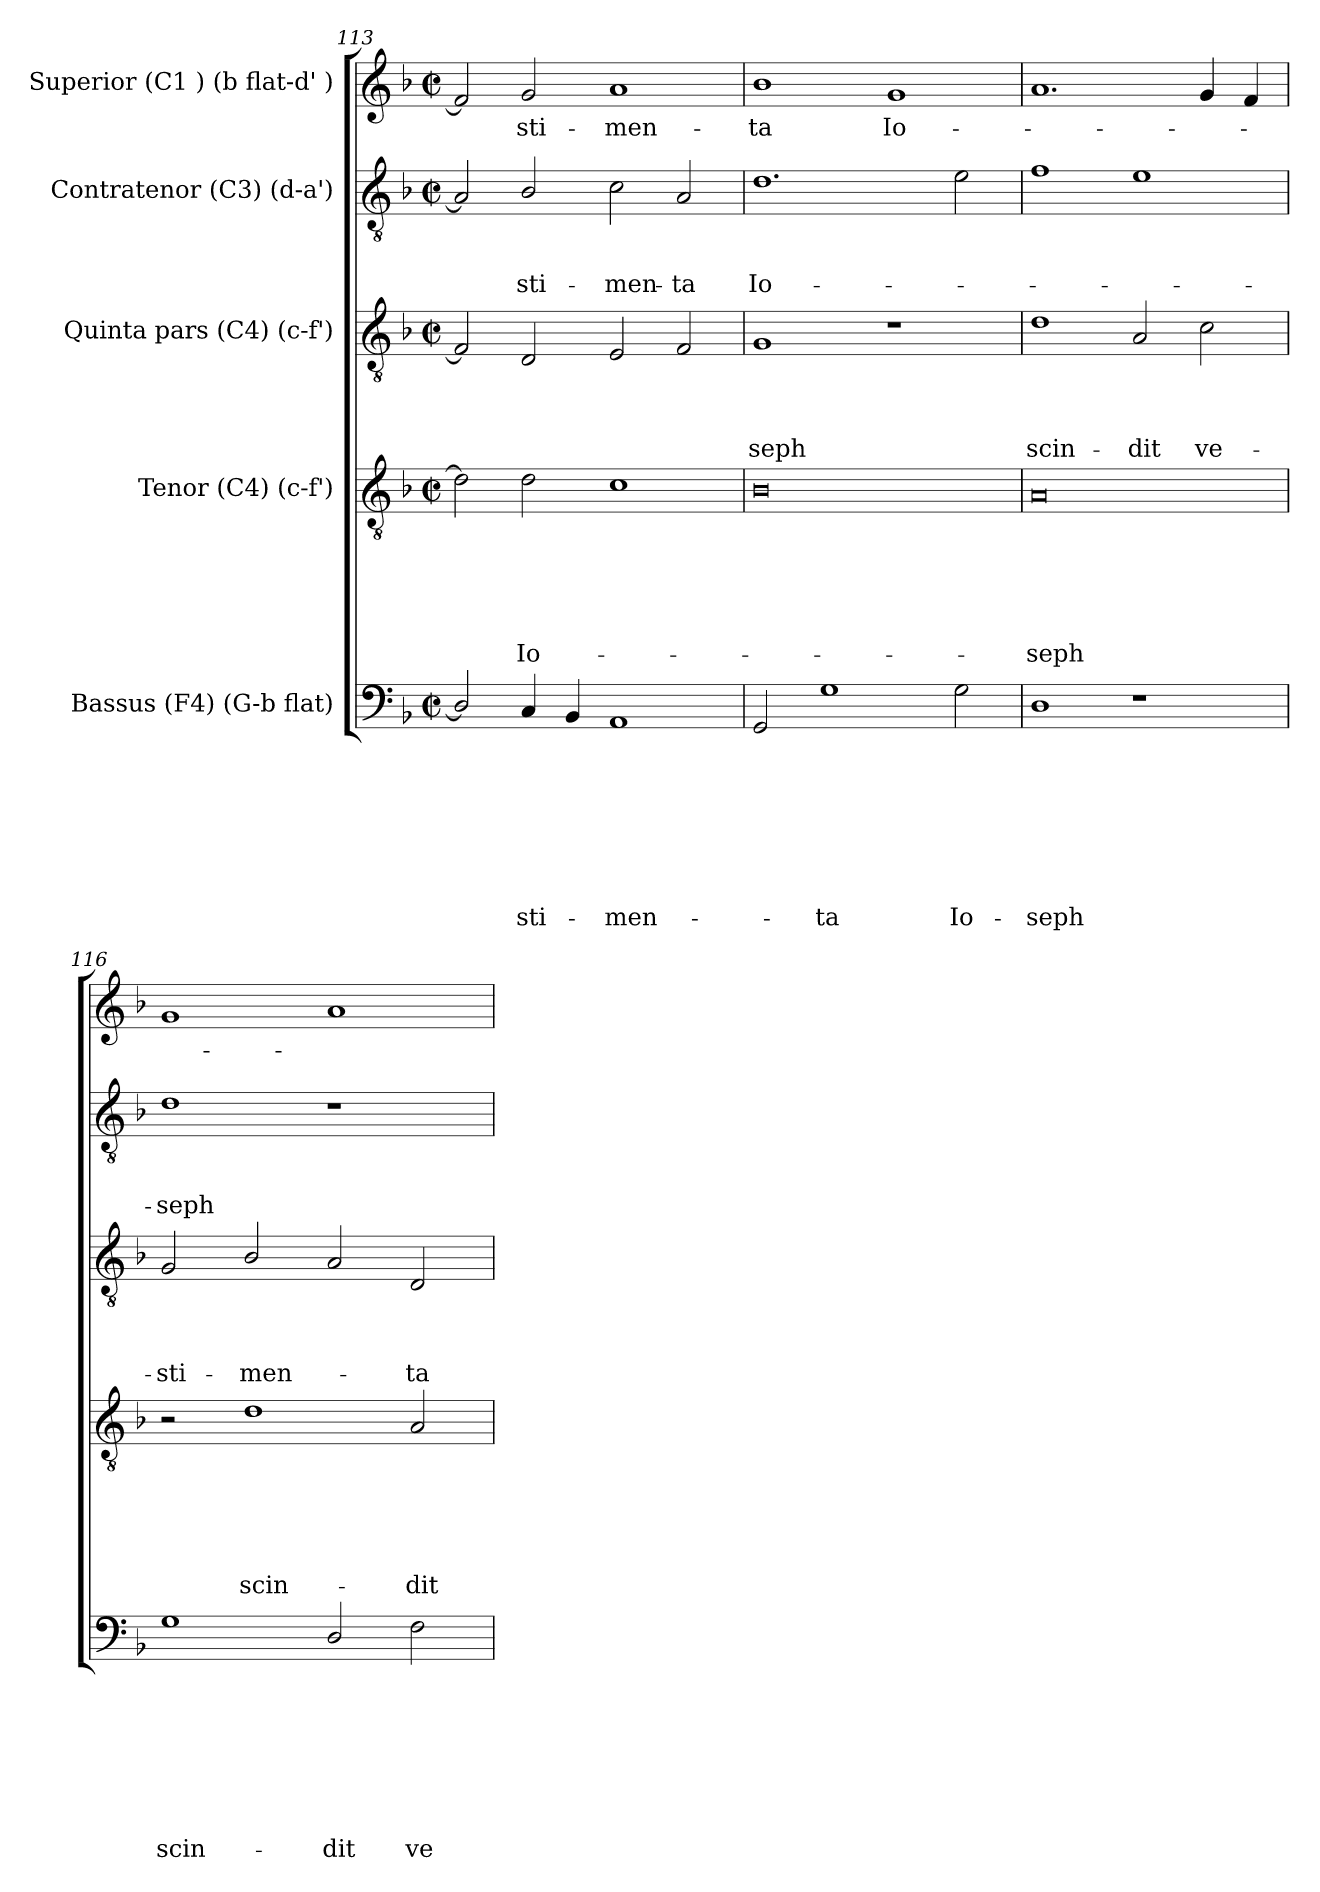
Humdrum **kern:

**kern	**text	**text	**text	**text	**text	**text	**text	**text	**kern	**text	**text	**text	**text	**text	**text	**kern	**text	**text	**text	**text	**kern	**text	**text	**text	**kern	**text
*part5	*part5	*part5	*part5	*part5	*part5	*part5	*part5	*part5	*part4	*part4	*part4	*part4	*part4	*part4	*part4	*part3	*part3	*part3	*part3	*part3	*part2	*part2	*part2	*part2	*part1	*part1
*staff5	*staff5	*staff5	*staff5	*staff5	*staff5	*staff5	*staff5	*staff5	*staff4	*staff4	*staff4	*staff4	*staff4	*staff4	*staff4	*staff3	*staff3	*staff3	*staff3	*staff3	*staff2	*staff2	*staff2	*staff2	*staff1	*staff1
*I"Bassus (F4) (G-b flat)	*	*	*	*	*	*	*	*	*I"Tenor (C4) (c-f')	*	*	*	*	*	*	*I"Quinta pars (C4) (c-f')	*	*	*	*	*I"Contratenor (C3) (d-a')	*	*	*	*I"Superior (C1 ) (b flat-d' )	*
*clefF4	*	*	*	*	*	*	*	*	*clefGv2	*	*	*	*	*	*	*clefGv2	*	*	*	*	*clefGv2	*	*	*	*clefG2	*
*k[b-]	*	*	*	*	*	*	*	*	*k[b-]	*	*	*	*	*	*	*k[b-]	*	*	*	*	*k[b-]	*	*	*	*k[b-]	*
*F:	*	*	*	*	*	*	*	*	*F:	*	*	*	*	*	*	*F:	*	*	*	*	*F:	*	*	*	*F:	*
*M2/2	*	*	*	*	*	*	*	*	*M2/2	*	*	*	*	*	*	*M2/2	*	*	*	*	*M2/2	*	*	*	*M2/2	*
*met(c|)	*	*	*	*	*	*	*	*	*met(c|)	*	*	*	*	*	*	*met(c|)	*	*	*	*	*met(c|)	*	*	*	*met(c|)	*
=113	=113	=113	=113	=113	=113	=113	=113	=113	=113	=113	=113	=113	=113	=113	=113	=113	=113	=113	=113	=113	=113	=113	=113	=113	=113	=113
2D/]	.	.	.	.	.	.	.	.	2d\]	.	.	.	.	.	.	2F/]	.	.	.	.	2A/]	.	.	.	2f/]	.
!	!	!	!	!	!	!	!	!LO:LY:b	!	!	!	!	!	!	!LO:LY:b	!	!	!	!	!	!	!	!	!LO:LY:b	!	!LO:LY:b
4C/	.	.	.	.	.	.	.	-sti-	2d\	.	.	.	.	.	Io-	2D/	.	.	.	.	2B-/	.	.	-sti-	2g/	-sti-
4BB-/	.	.	.	.	.	.	.	.	.	.	.	.	.	.	.	.	.	.	.	.	.	.	.	.	.	.
!	!	!	!	!	!	!	!	!LO:LY:b	!	!	!	!	!	!	!	!	!	!	!	!	!	!	!	!LO:LY:b	!	!LO:LY:b
1AA	.	.	.	.	.	.	.	-men-	1c	.	.	.	.	.	.	2E/	.	.	.	.	2c\	.	.	-men-	1a	-men-
!	!	!	!	!	!	!	!	!	!	!	!	!	!	!	!	!	!	!	!	!	!	!	!	!LO:LY:b	!	!
.	.	.	.	.	.	.	.	.	.	.	.	.	.	.	.	2F/	.	.	.	.	2A/	.	.	-ta	.	.
=114	=114	=114	=114	=114	=114	=114	=114	=114	=114	=114	=114	=114	=114	=114	=114	=114	=114	=114	=114	=114	=114	=114	=114	=114	=114	=114
!	!	!	!	!	!	!	!	!	!	!	!	!	!	!	!	!	!	!	!	!LO:LY:b	!	!	!	!LO:LY:b	!	!LO:LY:b
2GG/	.	.	.	.	.	.	.	.	0B-	.	.	.	.	.	.	1G	.	.	.	-seph	1.d	.	.	Io-	1b-	-ta
!	!	!	!	!	!	!	!	!LO:LY:b	!	!	!	!	!	!	!	!	!	!	!	!	!	!	!	!	!	!
1G	.	.	.	.	.	.	.	-ta	.	.	.	.	.	.	.	.	.	.	.	.	.	.	.	.	.	.
!	!	!	!	!	!	!	!	!	!	!	!	!	!	!	!	!	!	!	!	!	!	!	!	!	!	!LO:LY:b
.	.	.	.	.	.	.	.	.	.	.	.	.	.	.	.	1r	.	.	.	.	.	.	.	.	1g	Io-
!	!	!	!	!	!	!	!	!LO:LY:b	!	!	!	!	!	!	!	!	!	!	!	!	!	!	!	!	!	!
2G\	.	.	.	.	.	.	.	Io-	.	.	.	.	.	.	.	.	.	.	.	.	2e\	.	.	.	.	.
=115	=115	=115	=115	=115	=115	=115	=115	=115	=115	=115	=115	=115	=115	=115	=115	=115	=115	=115	=115	=115	=115	=115	=115	=115	=115	=115
!	!	!	!	!	!	!	!	!LO:LY:b	!	!	!	!	!	!	!LO:LY:b	!	!	!	!	!LO:LY:b	!	!	!	!	!	!
1D	.	.	.	.	.	.	.	-seph	0A	.	.	.	.	.	-seph	1d	.	.	.	scin-	1f	.	.	.	1.a	.
!	!	!	!	!	!	!	!	!	!	!	!	!	!	!	!	!	!	!	!	!LO:LY:b	!	!	!	!	!	!
1r	.	.	.	.	.	.	.	.	.	.	.	.	.	.	.	2A/	.	.	.	-dit	1e	.	.	.	.	.
!	!	!	!	!	!	!	!	!	!	!	!	!	!	!	!	!	!	!	!	!LO:LY:b	!	!	!	!	!	!
.	.	.	.	.	.	.	.	.	.	.	.	.	.	.	.	2c\	.	.	.	ve-	.	.	.	.	4g/	.
.	.	.	.	.	.	.	.	.	.	.	.	.	.	.	.	.	.	.	.	.	.	.	.	.	4f/	.
!!LO:PB:g=z
=116	=116	=116	=116	=116	=116	=116	=116	=116	=116	=116	=116	=116	=116	=116	=116	=116	=116	=116	=116	=116	=116	=116	=116	=116	=116	=116
!	!	!	!	!	!	!	!	!LO:LY:b	!	!	!	!	!	!	!	!	!	!	!	!LO:LY:b	!	!	!	!LO:LY:b	!	!
1G	.	.	.	.	.	.	.	scin-	2r	.	.	.	.	.	.	2G/	.	.	.	-sti-	1d	.	.	-seph	1g	.
!	!	!	!	!	!	!	!	!	!	!	!	!	!	!	!LO:LY:b	!	!	!	!	!LO:LY:b	!	!	!	!	!	!
.	.	.	.	.	.	.	.	.	1d	.	.	.	.	.	scin-	2B-/	.	.	.	-men-	.	.	.	.	.	.
!	!	!	!	!	!	!	!	!LO:LY:b	!	!	!	!	!	!	!	!	!	!	!	!	!	!	!	!	!	!
2D/	.	.	.	.	.	.	.	-dit	.	.	.	.	.	.	.	2A/	.	.	.	.	1r	.	.	.	1a	.
!	!	!	!	!	!	!	!	!LO:LY:b	!	!	!	!	!	!	!LO:LY:b	!	!	!	!	!LO:LY:b	!	!	!	!	!	!
2F\	.	.	.	.	.	.	.	ve-	2A/	.	.	.	.	.	-dit	2D/	.	.	.	-ta	.	.	.	.	.	.
=	=	=	=	=	=	=	=	=	=	=	=	=	=	=	=	=	=	=	=	=	=	=	=	=	=	=
*-	*-	*-	*-	*-	*-	*-	*-	*-	*-	*-	*-	*-	*-	*-	*-	*-	*-	*-	*-	*-	*-	*-	*-	*-	*-	*-
